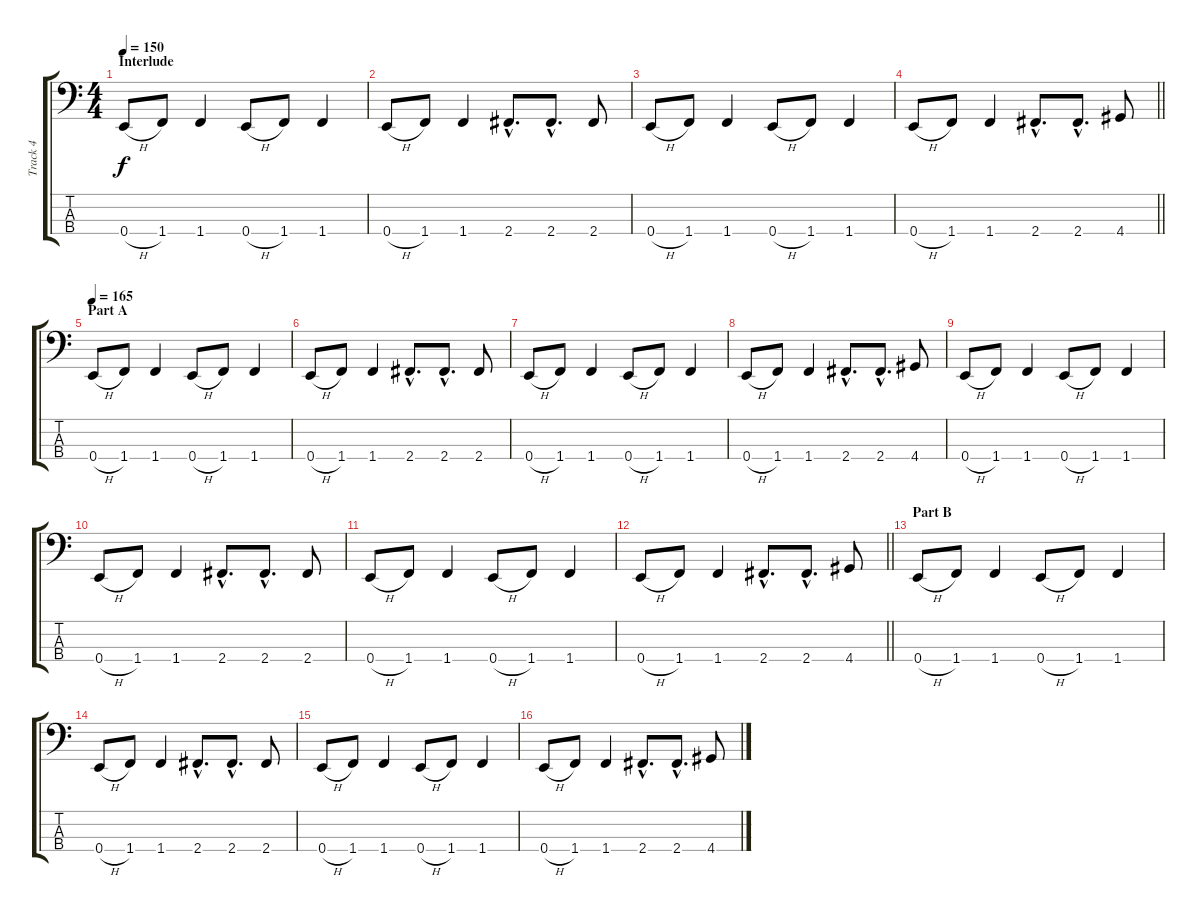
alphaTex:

\track ("Track 4" "Track 4") {instrument electricbassfinger}
\staff {score tabs}
\tuning (G2 D2 A1 E1) {hide}
\ts (4 4)
\section ("" "Interlude")
\tempo 150
\clef f4
\ks c
0.4{h}.8{dy f} 1.4.8 1.4.4 0.4{h}.8 1.4.8 1.4.4 |
0.4{h}.8 1.4.8 1.4.4 2.4{hac}.8{d} 2.4{hac}.8{d} 2.4.8 |
0.4{h}.8 1.4.8 1.4.4 0.4{h}.8 1.4.8 1.4.4 |
\barLineRight lightlight
0.4{h}.8 1.4.8 1.4.4 2.4{hac}.8{d} 2.4{hac}.8{d} 4.4.8 |
\section ("" "Part A")
\tempo 165
0.4{h}.8 1.4.8 1.4.4 0.4{h}.8 1.4.8 1.4.4 |
0.4{h}.8 1.4.8 1.4.4 2.4{hac}.8{d} 2.4{hac}.8{d} 2.4.8 |
0.4{h}.8 1.4.8 1.4.4 0.4{h}.8 1.4.8 1.4.4 |
0.4{h}.8 1.4.8 1.4.4 2.4{hac}.8{d} 2.4{hac}.8{d} 4.4.8 |
0.4{h}.8 1.4.8 1.4.4 0.4{h}.8 1.4.8 1.4.4 |
0.4{h}.8 1.4.8 1.4.4 2.4{hac}.8{d} 2.4{hac}.8{d} 2.4.8 |
0.4{h}.8 1.4.8 1.4.4 0.4{h}.8 1.4.8 1.4.4 |
\barLineRight lightlight
0.4{h}.8 1.4.8 1.4.4 2.4{hac}.8{d} 2.4{hac}.8{d} 4.4.8 |
\section ("" "Part B")
0.4{h}.8 1.4.8 1.4.4 0.4{h}.8 1.4.8 1.4.4 |
0.4{h}.8 1.4.8 1.4.4 2.4{hac}.8{d} 2.4{hac}.8{d} 2.4.8 |
0.4{h}.8 1.4.8 1.4.4 0.4{h}.8 1.4.8 1.4.4 |
0.4{h}.8 1.4.8 1.4.4 2.4{hac}.8{d} 2.4{hac}.8{d} 4.4.8
